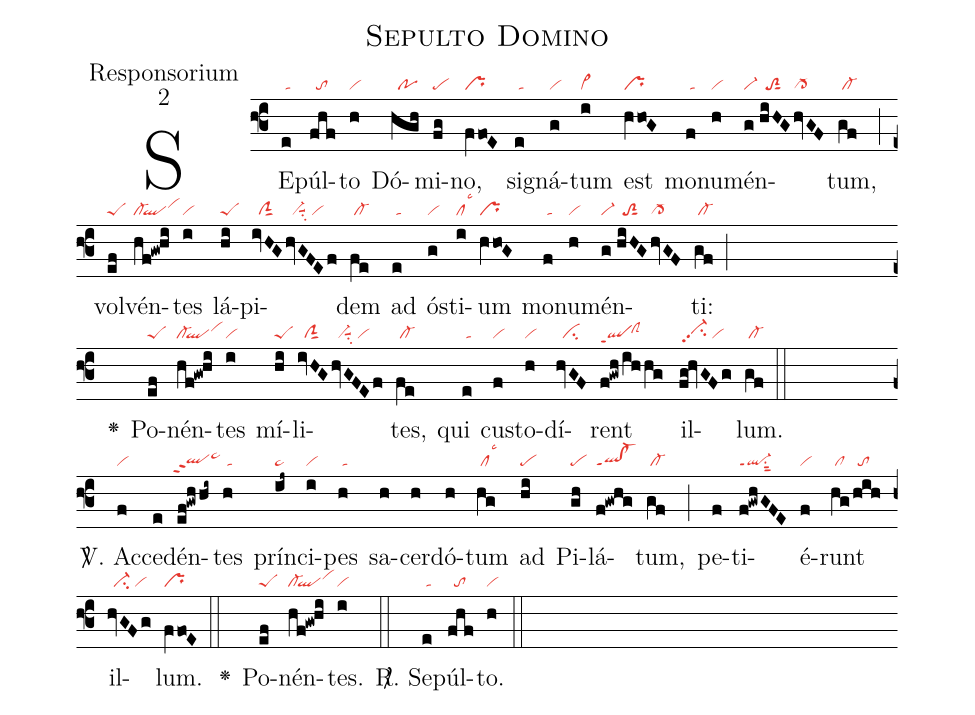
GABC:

name:Sepulto Domino;
office-part:Responsorium;
mode:2;
nabc-lines:1;
%%
(f3) SE(e|/ta)púl(fhf|//to)to(h|vi)
Dó(hgh|//po)mi(fg|pe)no,(fVfo!E|pr)
si(e|/ta)gná(g|vi)tum(i|vi>) est(hVho!G|pr) mo(f|/ta)nu(h|vi)mén(g|vi-|//hiHG|//toS2sut1|/hvGF|cl->)tum,(gf|/cl-) (;)
vol(ef|peS)vén(hf!gw!hi|cl-``qlvihi)tes(i|vi) lá(hi|peS)pi(ivHG|//clSsut1|/hvGFEf|//vi-suu1su2/vi)dem(fe|/cl-)
ad(e|/ta) ó(g|vi)sti(i|cllsc3)um(hVho!G|pr) mo(f|/ta)nu(h|vi)mén(g|vi-|//hiHG|//toS2sut1|/hvGF|cl->)ti:(gf|/cl-) (;Z)

<v>\greheightstar</v>() Po(ef|peS)nén(hf!gw!hi|cl-``qlvihi)tes(i|vi) mí(hi|peS)li(ivHG|//clSsut1|/hvGFEf|//vi-suu1su2/vi)tes,(fe|/cl-)
qui(e|/ta) cu(f|vi)sto(h|vi)dí(hvGF|//ci)rent(f!gwh|qlhdppt1`clShh|/ihhg) il(fg!hvGFg|/vi-hhpp2su2/vi)lum.(gf|/cl-) (::Z)

<sp>V/</sp>. Ac(f|vi)ce(e)dén(ef!gwhhi~|`qlhgppt2pe~hi)tes(h|/ta) prín(ij~|pe~)ci(i|vi)pes(h|/ta)
sa(h)cer(h)dó(h)tum(hg|/cllsc3) ad(hi|pe) Pi(gh|pe)lá(f!gwhg|ql!cl-ppt1)tum,(gf|/cl-) (;)
pe(f)ti(f!gwhGFE|ql-ppt1su1sut2)é(f|vi)runt(hg/hih|/cl////to) il(hvGFg|//ci-/vi)lum.(fVfo!E|pr) (::)

<v>\greheightstar</v>() Po(ef|peS)nén(hf!gw!hi|cl-``qlvihi)tes.(i|vi) (::)

<sp>R/</sp>. Se(e|/ta)púl(fhf|//to)to.(h|vi)  (::)
